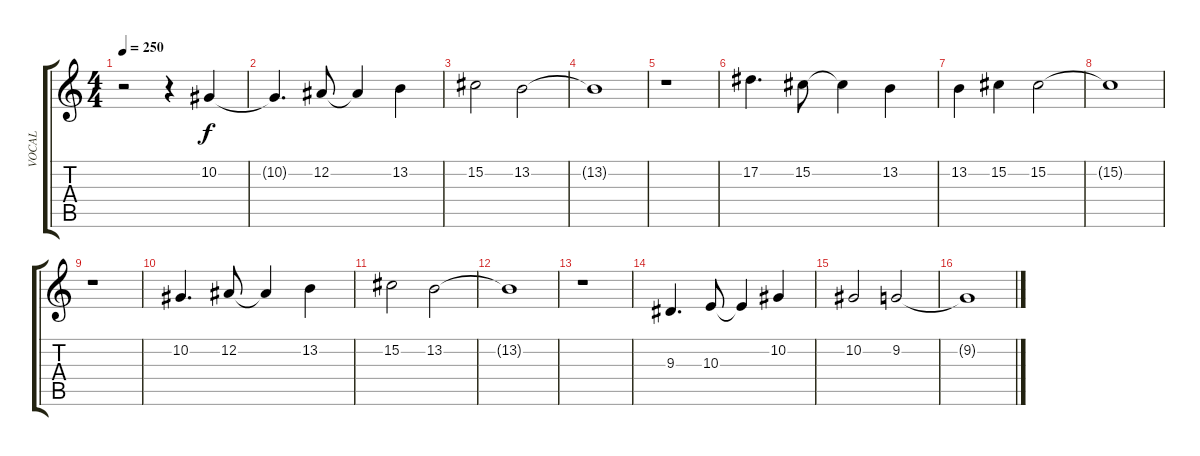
\track ("VOCAL" "VOCAL") {instrument stringensemble1}
\staff {score tabs}
\tuning (Eb4 Bb3 Gb3 Db3 Ab2 Eb2) {hide}
\ts (4 4)
\tempo 250
\clef g2
\ks aminor
r.2{dy f} r.4 10.2.4 |
10.2{t}.4{d} 12.2.8 12.2{t}.4 13.2.4 |
15.2.2 13.2.2 |
13.2{t}.1 |
r.1 |
17.2.4{d} 15.2.8 15.2{t}.4 13.2.4 |
13.2.4 15.2.4 15.2.2 |
15.2{t}.1 |
r.1 |
10.2.4{d} 12.2.8 12.2{t}.4 13.2.4 |
15.2.2 13.2.2 |
13.2{t}.1 |
r.1 |
9.3.4{d} 10.3.8 10.3{t}.4 10.2.4 |
10.2.2 9.2.2 |
9.2{t}.1
